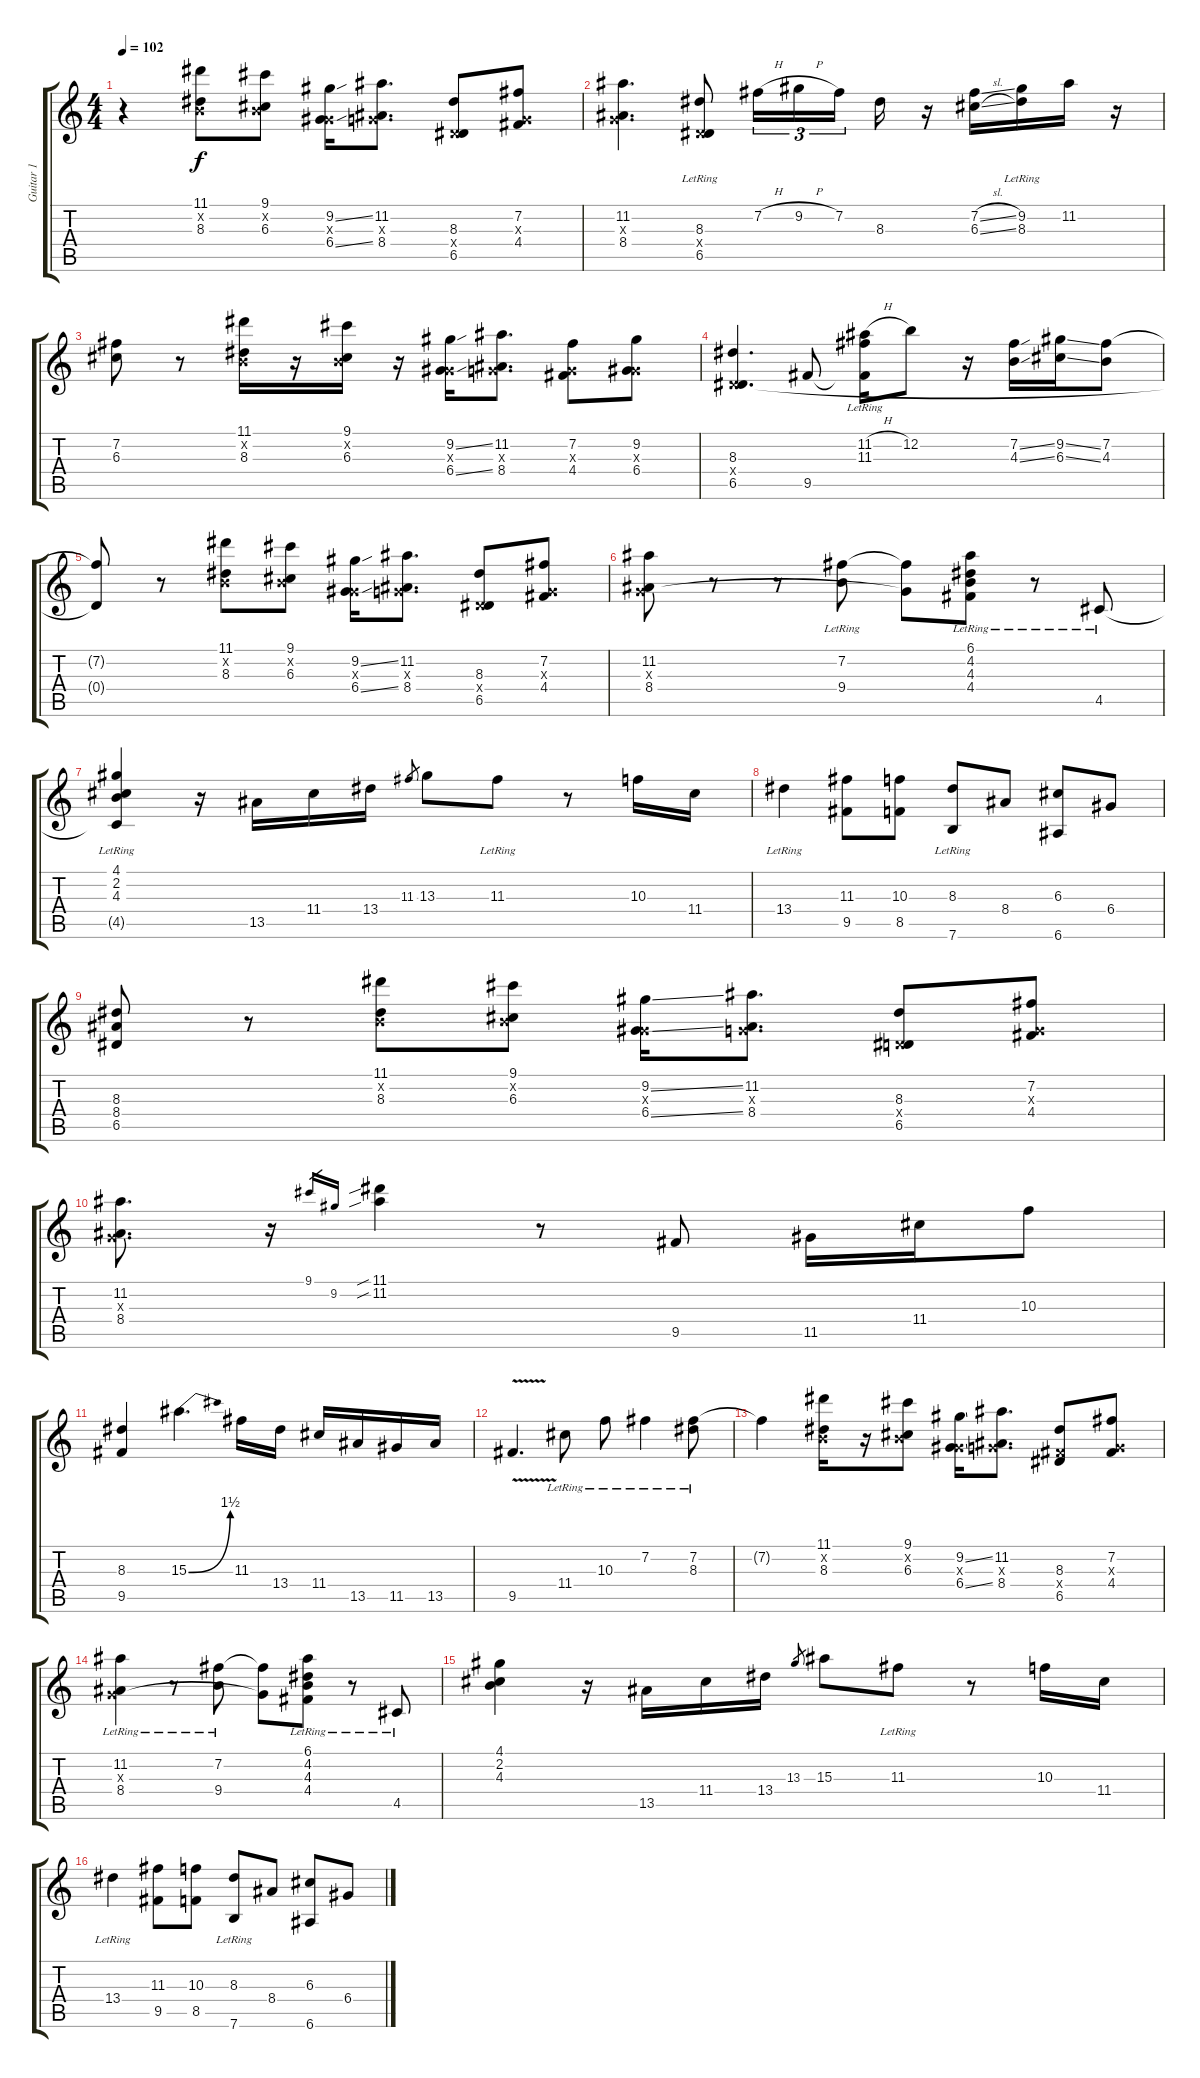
\track ("Guitar 1" "Guitar 1") {instrument electricguitarclean}
\staff {score tabs}
\tuning (E4 B3 G3 D3 A2 E2) {hide}
\ts (4 4)
\tempo 102
\clef g2
\ks c
r.4{dy f instrument electricguitarclean} (11.1 0.2{x} 8.3).8 (9.1 0.2{x} 6.3).8 (9.2{ss} 0.3{x} 6.4{ss}).16 (11.2 0.3{x} 8.4).8{d} (8.3 0.4{x} 6.5).8 (7.2 0.3{x} 4.4).8 |
(11.2 0.3{x} 8.4).4{d} (8.3{lr} 0.4{x} 6.5{lr}).8 7.2{h}.16{tu (3 2)} 9.2{h}.16{tu (3 2)} 7.2.16{tu (3 2) beam splitsecondary} 8.3.16 r.16 (7.2{sl} 6.3{sl}).16 (9.2{lr} 8.3{lr}).16 11.2.16 r.16 |
(7.2 6.3).8 r.8 (11.1 0.2{x} 8.3).16 r.16 (9.1 0.2{x} 6.3).16 r.16 (9.2{ss} 0.3{x} 6.4{ss}).16 (11.2 0.3{x} 8.4).8{d} (7.2 0.3{x} 4.4).8 (9.2 0.3{x} 6.4).8 |
(8.3 0.4{x} 6.5).4{d} 9.5.8 (11.2{h lr} 11.3 9.5{t}).16 12.2.8 r.16 (7.2{ss} 4.3{ss}).16 (9.2{ss} 6.3{ss}).16 (7.2 4.3).8 |
(7.2{t} 0.4{t}).8 r.8 (11.1 0.2{x} 8.3).8 (9.1 0.2{x} 6.3).8 (9.2{ss} 0.3{x} 6.4{ss}).16 (11.2 0.3{x} 8.4).8{d} (8.3 0.4{x} 6.5).8 (7.2 0.3{x} 4.4).8 |
(11.2 0.3{x} 8.4).8 r.8 r.8 (7.2{lr} 9.4{lr}).8 (7.2{t} 0.3{t}).8 (6.1{lr} 4.2{lr} 4.3{lr} 4.4).8 r.8 4.5{lr}.8 |
(4.1{lr} 2.2{lr} 4.3{lr} 4.5{t}).4 r.16 13.5.16 11.4.16 13.4.16 11.3.8{gr} 13.3.8 11.3{lr}.8 r.8 10.3.16 11.4.16 |
13.4{lr}.4 (11.3 9.5).8 (10.3 8.5).8 (8.3{lr} 7.6).8 8.4.8 (6.3 6.6).8 6.4.8 |
(8.3 8.4 6.5).8 r.8 (11.1 0.2{x} 8.3).8 (9.1 0.2{x} 6.3).8 (9.2{ss} 0.3{x} 6.4{ss}).16 (11.2 0.3{x} 8.4).8{d} (8.3 0.4{x} 6.5).8 (7.2 0.3{x} 4.4).8 |
(11.2 0.3{x} 8.4).8{d} r.16 9.1.16{gr} 9.2.16{gr} (11.1{sib} 11.2{sib}).4 r.8 9.5.8 11.5.16 11.4.16 10.3.8 |
(8.3 9.5).4 15.3{be (bend 0 0 60 6)}.4{d} 11.3.16 13.4.16 11.4.16 13.5.16 11.5.16 13.5.16 |
9.5{v}.4{d} 11.4{lr}.8 10.3{lr}.8 7.2{lr}.4 (7.2{lr} 8.3{lr}).8 |
7.2{t}.4 (11.1 0.2{x} 8.3).16 r.16 (9.1 0.2{x} 6.3).8 (9.2{ss} 0.3{x} 6.4{ss}).16 (11.2 0.3{x} 8.4).8{d} (8.3 4.4{x} 6.5).8 (7.2 0.3{x} 4.4).8 |
(11.2{lr} 0.3{x} 8.4).4 r.8 (7.2{lr} 9.4{lr}).8 (7.2{t} 0.3{t}).8 (6.1{lr} 4.2{lr} 4.3{lr} 4.4).8 r.8 4.5{lr}.8 |
(4.1 2.2 4.3).4 r.16 13.5.16 11.4.16 13.4.16 13.3.8{gr} 15.3.8 11.3{lr}.8 r.8 10.3.16 11.4.16 |
13.4{lr}.4 (11.3 9.5).8 (10.3 8.5).8 (8.3{lr} 7.6).8 8.4.8 (6.3 6.6).8 6.4.8
